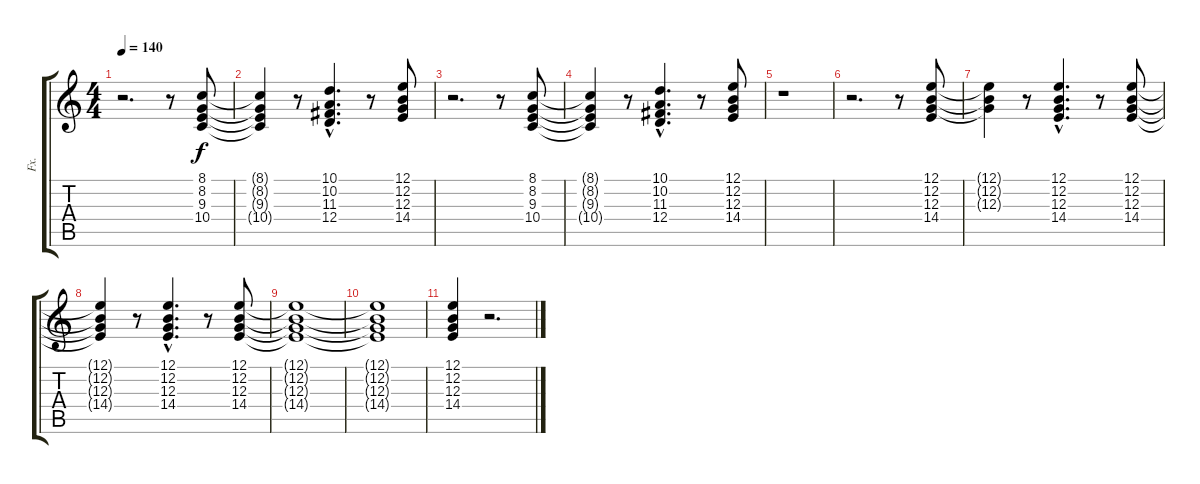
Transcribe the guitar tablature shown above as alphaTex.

\track ("Fx." "Fx.") {instrument lead2sawtooth}
\staff {score tabs}
\tuning (E4 B3 G3 D3 A2 E2) {hide}
\ts (4 4)
\tempo 140
\clef g2
\ks c
r.2{d dy f} r.8 (8.1 8.2 9.3 10.4).8 |
(8.1{t} 8.2{t} 9.3{t} 10.4{t}).4 r.8 (10.1{hac} 10.2{hac} 11.3{hac} 12.4{hac}).4{d} r.8 (12.1 12.2 12.3 14.4).8 |
r.2{d} r.8 (8.1 8.2 9.3 10.4).8 |
(8.1{t} 8.2{t} 9.3{t} 10.4{t}).4 r.8 (10.1{hac} 10.2{hac} 11.3{hac} 12.4{hac}).4{d} r.8 (12.1 12.2 12.3 14.4).8 |
r.1 |
r.2{d} r.8 (12.1 12.2 12.3 14.4).8 |
(12.1{t} 12.2{t} 12.3{t}).4 r.8 (12.1{hac} 12.2{hac} 12.3{hac} 14.4{hac}).4{d} r.8 (12.1 12.2 12.3 14.4).8 |
(12.1{t} 12.2{t} 12.3{t} 14.4{t}).4 r.8 (12.1{hac} 12.2{hac} 12.3{hac} 14.4{hac}).4{d} r.8 (12.1 12.2 12.3 14.4).8 |
(12.1{t} 12.2{t} 12.3{t} 14.4{t}).1 |
(12.1{t} 12.2{t} 12.3{t} 14.4{t}).1 |
(12.1 12.2 12.3 14.4).4 r.2{d}
